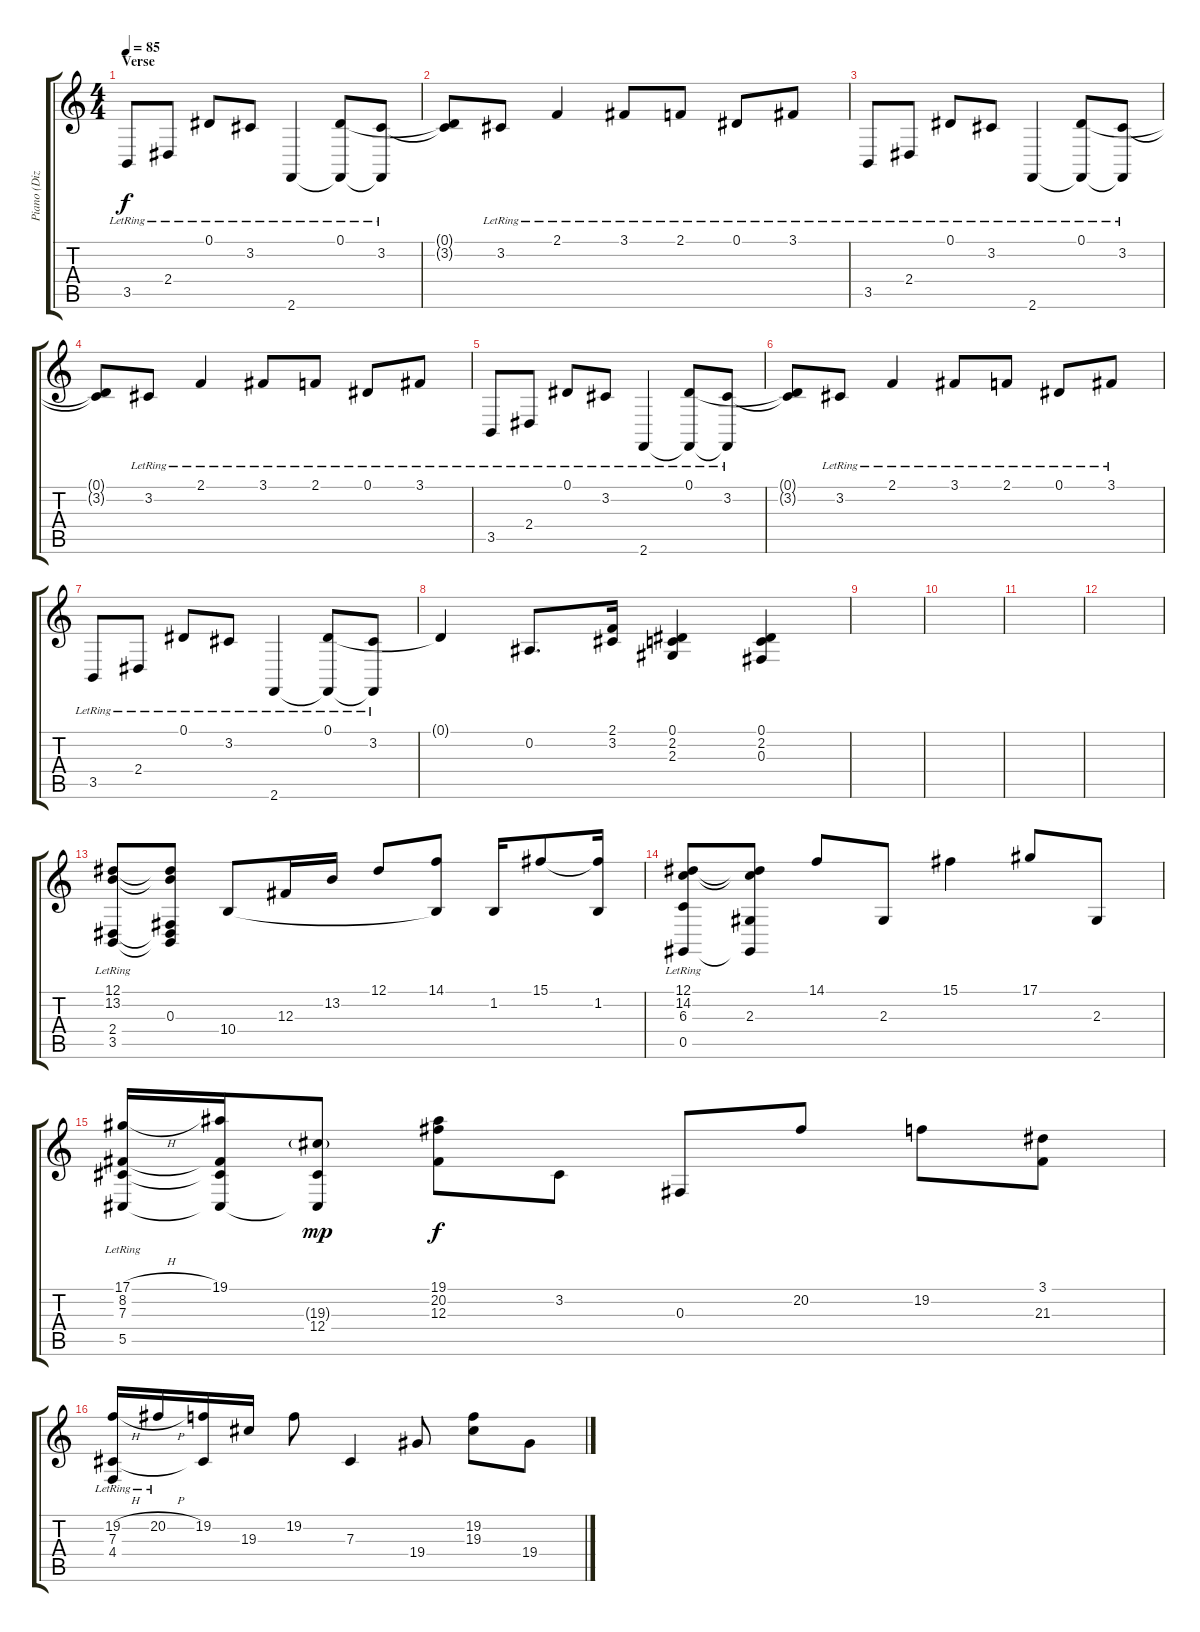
\track ("Piano (Dizzy Reed)" "Piano (Diz") {instrument acousticgrandpiano}
\staff {score tabs}
\tuning (Eb4 Bb3 Gb3 Db3 Ab2 Eb2) {hide}
\ts (4 4)
\section ("" "Verse")
\tempo 85
\clef g2
\ks c
3.5{lr}.8{dy f} 2.4{lr}.8 0.1{lr}.8 3.2{lr}.8 2.6{lr}.4 (0.1{lr} 2.6{t}).8 (3.2{lr} 2.6{t}).8 |
(0.1{t} 3.2{t}).8 3.2{lr}.8 2.1{lr}.4 3.1{lr}.8 2.1{lr}.8 0.1{lr}.8 3.1{lr}.8 |
3.5{lr}.8 2.4{lr}.8 0.1{lr}.8 3.2{lr}.8 2.6{lr}.4 (0.1{lr} 2.6{t}).8 (3.2{lr} 2.6{t}).8 |
(0.1{t} 3.2{t}).8 3.2{lr}.8 2.1{lr}.4 3.1{lr}.8 2.1{lr}.8 0.1{lr}.8 3.1{lr}.8 |
3.5{lr}.8 2.4{lr}.8 0.1{lr}.8 3.2{lr}.8 2.6{lr}.4 (0.1{lr} 2.6{t}).8 (3.2{lr} 2.6{t}).8 |
(0.1{t} 3.2{t}).8 3.2{lr}.8 2.1{lr}.4 3.1{lr}.8 2.1{lr}.8 0.1{lr}.8 3.1{lr}.8 |
3.5{lr}.8 2.4{lr}.8 0.1{lr}.8 3.2{lr}.8 2.6{lr}.4 (0.1{lr} 2.6{t}).8 (3.2{lr} 2.6{t}).8 |
0.1{t}.4 0.2.8{d} (2.1 3.2).16 (0.1 2.2 2.3).4 (0.1 2.2 0.3).4 |
|
|
|
|
(12.1{lr} 13.2{lr} 2.4{lr} 3.5{lr}).8 (12.1{t} 13.2{t} 0.3 2.4{t} 3.5{t}).8 10.4.8 12.3.16 13.2.16 12.1.8 (14.1 10.4{t}).8 1.2.16 15.1.8 (15.1{t} 1.2).16 |
(12.1{lr} 14.2{lr} 6.3{lr} 0.5{lr}).8 (12.1{t} 14.2{t} 2.3 0.5{t}).8 14.1.8 2.3.8 15.1.4 17.1.8 2.3.8 |
(17.1{h lr} 8.2{lr} 7.3{lr} 5.5{lr}).16 (19.1 8.2{t} 7.3{t} 5.5{t}).16 (19.3{g} 12.4 5.5{t}).8{dy mp} (19.1 20.2 12.3).8{dy f} 3.2.8 0.3.8 20.2.8 19.2.8 (3.1 21.3).8 |
(19.2{h} 7.3{lr} 4.4{lr}).16 20.2{h lr}.16 (19.2 7.3{t}).16 19.3.16 19.2.8 7.3.4 19.4.8 (19.2 19.3).8 19.4.8
